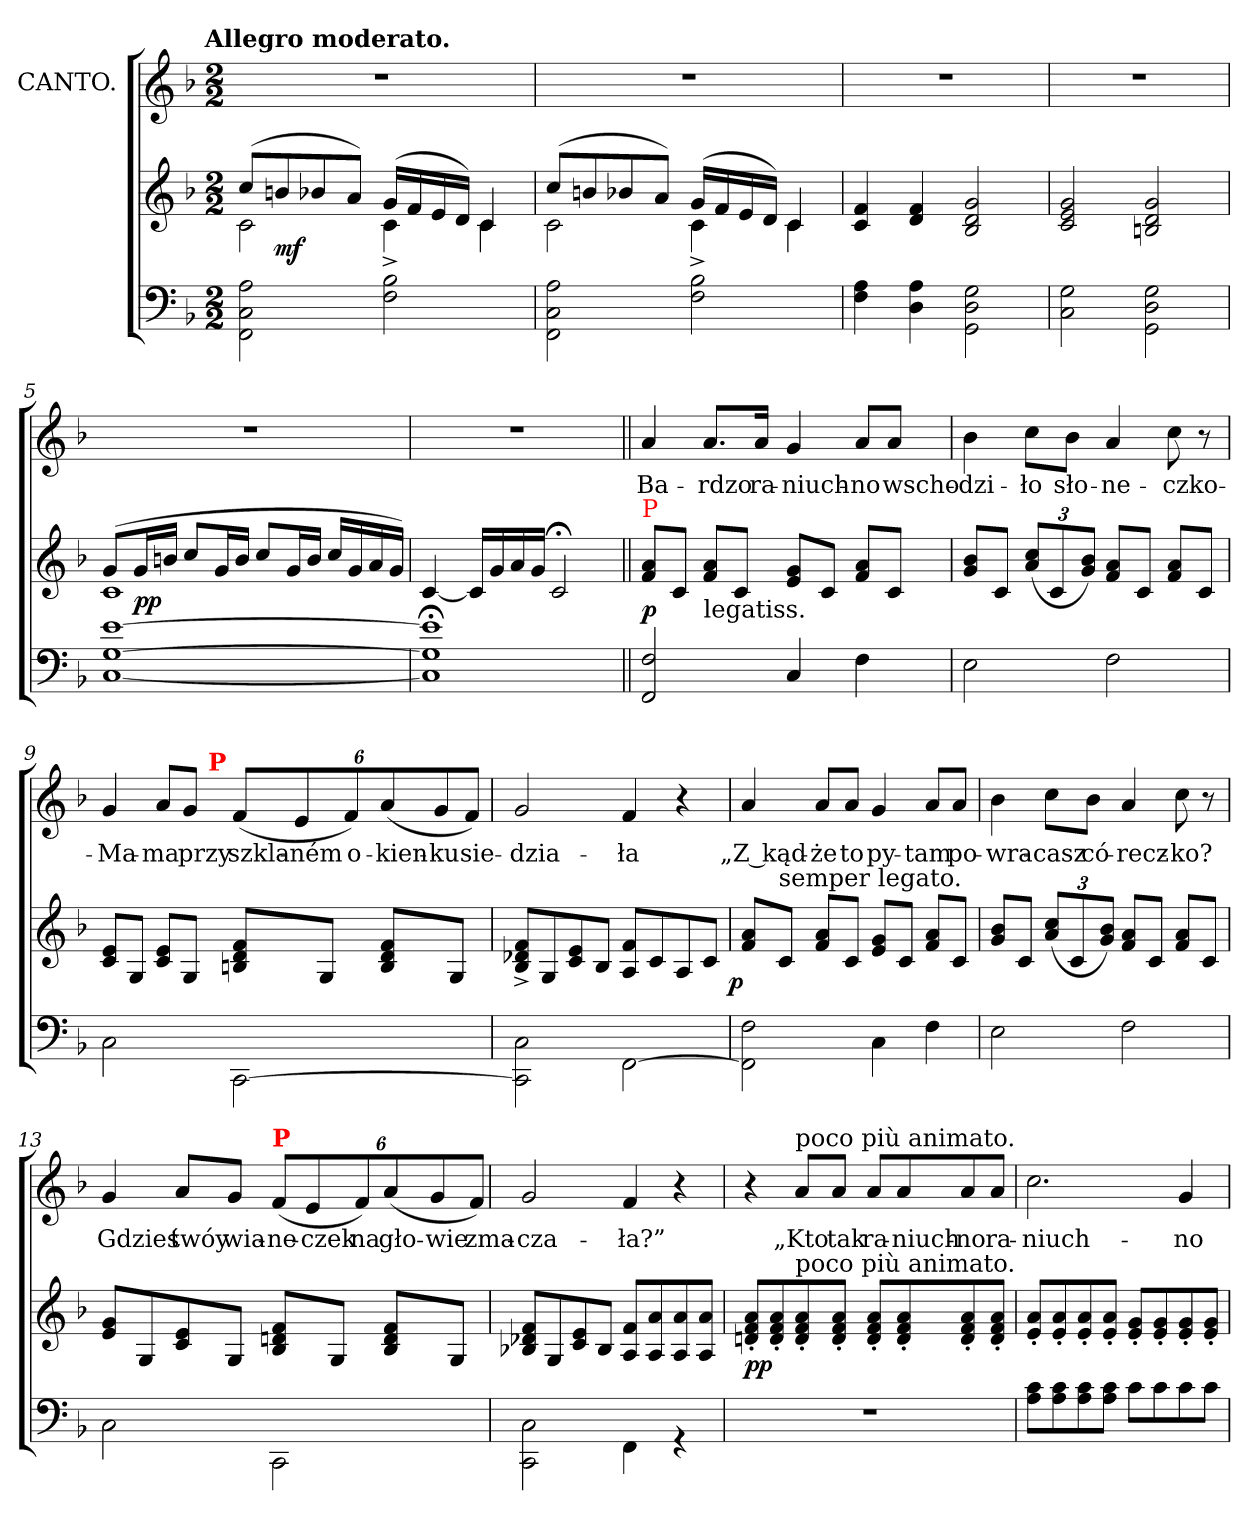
**kern	**kern	**dynam	**kern	**text
*part2	*part2	*part2	*part1	*part1
*staff3	*staff2	*staff2/3	*staff1	*staff1
*	*	*	*I"CANTO.	*
*clefF4	*clefG2	*	*clefG2	*
*k[b-]	*k[b-]	*	*k[b-]	*
*F:	*F:	*	*F:	*
!!LO:TX:omd:t=Allegro moderato.
*M2/2	*M2/2	*	*M2/2	*
*MM203	*MM203	*	*MM203	*
=1	=1	=1	=1	=1
*	*^	*	*	*
2A\ 2C\ 2FF\	(<8ccL	2c\	.	1rdd	.
.	8bn	.	mf	.	.
.	8b-X	.	.	.	.
.	8aJ)	.	.	.	.
2B-\ 2F\	(<16gLL	4c^<	.	.	.
.	16f	.	.	.	.
.	16e	.	.	.	.
.	16dJJ)	.	.	.	.
.	4c/	4c\	.	.	.
=2	=2	=2	=2	=2	=2
2A\ 2C\ 2FF\	(<8ccL	2c\	.	1rdd	.
.	8bn	.	.	.	.
.	8b-X	.	.	.	.
.	8aJ)	.	.	.	.
2B-\ 2F\	(<16gLL	4c^<	.	.	.
.	16f	.	.	.	.
.	16e	.	.	.	.
.	16dJJ)	.	.	.	.
.	4c/	4c\	.	.	.
*	*v	*v	*	*	*
=3	=3	=3	=3	=3
4A 4F	4f/ 4c/	.	1rdd	.
4A 4D	4f/ 4d/	.	.	.
2G\ 2D\ 2GG\	2g/ 2d/ 2B-/	.	.	.
=4	=4	=4	=4	=4
2G\ 2C\	2g/ 2e/ 2c/	.	1rdd	.
2G\ 2D\ 2GG\	2g/ 2d/ 2Bn/	.	.	.
=5	=5	=5	=5	=5
*	*^	*	*	*
[1e [1G [1C	(>8gL	1c	.	1rdd	.
.	16gL	.	pp	.	.
.	16bnJJ	.	.	.	.
.	8ccL	.	.	.	.
.	16gL	.	.	.	.
.	16bJJ	.	.	.	.
.	8ccL	.	.	.	.
.	16gL	.	.	.	.
.	16bJJ	.	.	.	.
.	16ccLL	.	.	.	.
.	16g	.	.	.	.
.	16a	.	.	.	.
.	16gJJ)	.	.	.	.
*	*v	*v	*	*	*
=6	=6	=6	=6	=6
1e]; 1G]; 1C];	[4c	.	1rdd	.
.	16c/LL]	.	.	.
.	16g	.	.	.
.	16a	.	.	.
.	16gJJ	.	.	.
.	2c;</	.	.	.
=7||	=7||	=7||	=7||	=7||
!	!LO:TX:a:color=red:t=P	!	!	!
2F 2FF	8a 8fL	p	4a	Ba-
.	8cJ	.	.	.
!	!LO:TX:b:t=legatiss.	!	!	!
.	8a 8fL	.	8.a/L	-rdzo
.	8cJ	.	.	.
.	.	.	16a/Jk	ra-
4C	8g 8eL	.	4g	-niuch-
.	8cJ	.	.	.
4F\	8a 8fL	.	8a/L	-no
.	8cJ	.	8a/J	wscho-
=8	=8	=8	=8	=8
2E	8b- 8gL	.	4b-	-dzi-
.	8cJ	.	.	.
*	*Xbrackettup	*	*	*
.	(<12cc 12aL	.	8cc\L	-ło
.	12c	.	.	.
.	.	.	8b-\J	sło-
.	12b- 12gJ)	.	.	.
2F	8a 8fL	.	4a	-ne-
.	8cJ	.	.	.
.	8a 8fL	.	8cc	-czko-
.	8cJ	.	8r	.
=9	=9	=9	=9	=9
*	*	*	*^	*
2C\	8e 8cL	.	4g	4..ryy	Ma-
.	8G/J	.	.	.	.
.	8e 8cL	.	8a/L	.	-ma
.	8G/J	.	8g/J	.	przy
!	!	!	!	!LO:TX:a:B:color=red:t=P	!
.	.	.	.	2ryy	.
[2CC\	8f/ 8d/ 8Bn/L	.	(>12f/L	.	szkla-
.	.	.	12e/	.	-ném
.	8G/J	.	.	.	.
.	.	.	12f/)	.	o-
.	8f/ 8d/ 8B/L	.	(>12a/	.	-kien-
.	.	.	12g/	.	-ku
.	8G/J	.	.	.	.
.	.	.	12f/J)	.	sie-
.	.	.	.	16ryy	.
*	*	*	*v	*v	*
=10	=10	=10	=10	=10
2C\ 2CC]\	8f^< 8d-X^< 8B-^<L	.	2g	-dzia-
.	8G/	.	.	.
.	8e 8c	.	.	.
.	8B-J	.	.	.
[2FF\	8f/ 8A/L	.	4f	-ła
.	8c/	.	.	.
.	8A/	.	4r	.
.	8c/J	.	.	.
=11	=11	=11	=11	=11
!	!	!LO:DY:rj	!	!
2F\ 2FF]\	8a 8fL	p	4a	„Z kąd-
!	!LO:TX:a:t=semper legato.	!	!	!
.	8cJ	.	.	.
.	8a 8fL	.	8a/L	-że
.	8cJ	.	8a/J	to
4C\	8g 8eL	.	4g	py-
.	8cJ	.	.	.
4F\	8a 8fL	.	8a/L	-tam
.	8cJ	.	8a/J	po-
=12	=12	=12	=12	=12
2E\	8b- 8gL	.	4b-	-wra-
.	8cJ	.	.	.
.	(<12cc 12aL	.	8cc\L	-casz
.	12c	.	.	.
.	.	.	8b-\J	có-
.	12b- 12gJ)	.	.	.
2F\	8a 8fL	.	4a	-recz-
.	8cJ	.	.	.
.	8a 8fL	.	8cc	-ko?
.	8cJ	.	8r	.
=13	=13	=13	=13	=13
2C\	8g 8eL	.	4g	Gdzieś
.	8G/	.	.	.
.	8e 8c	.	8a/L	twóy
.	8G/J	.	8g/J	wia-
!	!	!	!LO:TX:a:B:color=red:t=P	!
2CC\	8f 8dn 8B-L	.	(>12f/L	-ne-
.	.	.	12e/	-czek
.	8G/J	.	.	.
.	.	.	12f/)	na
.	8f 8d 8B-L	.	(>12a/	gło-
.	.	.	12g/	wie
.	8G/J	.	.	.
.	.	.	12f/J)	zma-
=14	=14	=14	=14	=14
2C\ 2CC\	8f 8d-X 8B-XL	.	2g	-cza-
.	8G/	.	.	.
.	8e 8c	.	.	.
.	8B-J	.	.	.
4FF\	8f/ 8A/L	.	4f	-ła?”
.	8a/ 8A/	.	.	.
4rGG	8a/ 8A/	.	4r	.
.	8a/ 8A/J	.	.	.
=15	=15	=15	=15	=15
1rF	8a'/ 8f'/ 8dn'/L	pp	4r	.
.	8a' 8f' 8d'	.	.	.
!	!	!	!LO:TX:a:t=poco più animato.	!
!	!LO:TX:a:t=poco più animato.	!	!	!
.	8a' 8f' 8d'	.	8a/L	„Kto
.	8a' 8f' 8d'J	.	8a/J	tak
.	8a'/ 8f'/ 8d'/L	.	8a/L	ra-
.	8a' 8f' 8d'	.	8a/	-niuch-
.	8a' 8f' 8d'	.	8a/	-no
.	8a' 8f' 8d'J	.	8a/J	ra-
=16	=16	=16	=16	=16
8c 8AL	8a' 8e'L	.	2.cc\	-niuch-
8c 8A	8a' 8e'	.	.	.
8c 8A	8a' 8e'	.	.	.
8c 8AJ	8a' 8e'J	.	.	.
8cL	8g' 8e'L	.	.	.
8c	8g' 8e'	.	.	.
8c	8g' 8e'	.	4g/	-no
8cJ	8g' 8e'J	.	.	.
=	=	=	=	=
*-	*-	*-	*-	*-
